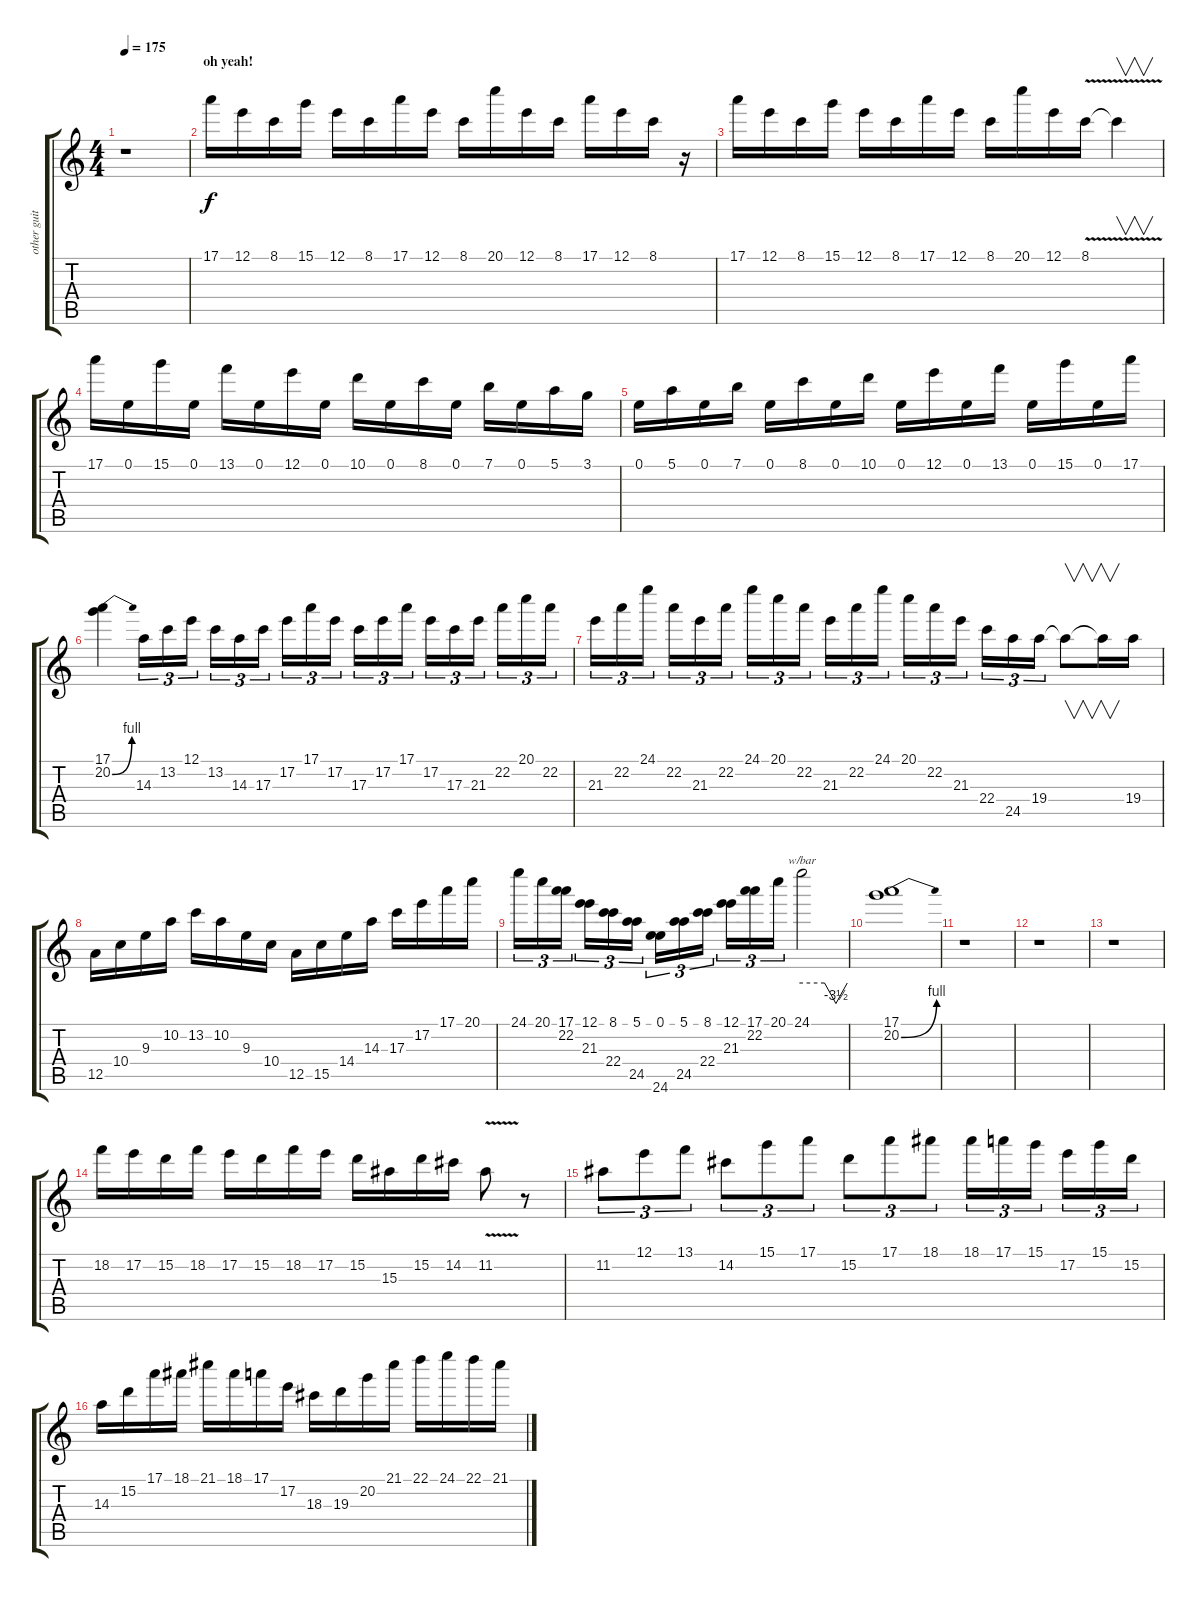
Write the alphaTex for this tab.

\track ("other guitar" "other guit") {instrument distortionguitar}
\staff {score tabs}
\tuning (E4 B3 G3 D3 A2 E2) {hide}
\ts (4 4)
\tempo 175
\clef g2
\ks c
r.1{dy f} |
\section ("" "oh yeah!")
17.1.16 12.1.16 8.1.16 15.1.16 12.1.16 8.1.16 17.1.16 12.1.16 8.1.16 20.1.16 12.1.16 8.1.16 17.1.16 12.1.16 8.1.16 r.16 |
17.1.16 12.1.16 8.1.16 15.1.16 12.1.16 8.1.16 17.1.16 12.1.16 8.1.16 20.1.16 12.1.16 8.1{v}.16 8.1{t}.4{v} |
17.1.16 0.1.16 15.1.16 0.1.16 13.1.16 0.1.16 12.1.16 0.1.16 10.1.16 0.1.16 8.1.16 0.1.16 7.1.16 0.1.16 5.1.16 3.1.16 |
0.1.16 5.1.16 0.1.16 7.1.16 0.1.16 8.1.16 0.1.16 10.1.16 0.1.16 12.1.16 0.1.16 13.1.16 0.1.16 15.1.16 0.1.16 17.1.16 |
(17.1 20.2{be (bend 0 0 60 4)}).4 14.3.16{tu (3 2)} 13.2.16{tu (3 2)} 12.1.16{tu (3 2)} 13.2.16{tu (3 2)} 14.3.16{tu (3 2)} 17.3.16{tu (3 2)} 17.2.16{tu (3 2)} 17.1.16{tu (3 2)} 17.2.16{tu (3 2)} 17.3.16{tu (3 2)} 17.2.16{tu (3 2)} 17.1.16{tu (3 2)} 17.2.16{tu (3 2)} 17.3.16{tu (3 2)} 21.3.16{tu (3 2)} 22.2.16{tu (3 2)} 20.1.16{tu (3 2)} 22.2.16{tu (3 2)} |
21.3.16{tu (3 2)} 22.2.16{tu (3 2)} 24.1.16{tu (3 2)} 22.2.16{tu (3 2)} 21.3.16{tu (3 2)} 22.2.16{tu (3 2)} 24.1.16{tu (3 2)} 20.1.16{tu (3 2)} 22.2.16{tu (3 2)} 21.3.16{tu (3 2)} 22.2.16{tu (3 2)} 24.1.16{tu (3 2)} 20.1.16{tu (3 2)} 22.2.16{tu (3 2)} 21.3.16{tu (3 2)} 22.4.16{tu (3 2)} 24.5.16{tu (3 2)} 19.4.16{tu (3 2)} 19.4{t}.8{v} 19.4{t}.16{v} 19.4.16 |
12.5.16 10.4.16 9.3.16 10.2.16 13.2.16 10.2.16 9.3.16 10.4.16 12.5.16 15.5.16 14.4.16 14.3.16 17.3.16 17.2.16 17.1.16 20.1.16 |
24.1.16{tu (3 2)} 20.1.16{tu (3 2)} (17.1 22.2).16{tu (3 2)} (12.1 21.3).16{tu (3 2)} (8.1 22.4).16{tu (3 2)} (5.1 24.5).16{tu (3 2)} (0.1 24.6).16{tu (3 2)} (5.1 24.5).16{tu (3 2)} (8.1 22.4).16{tu (3 2)} (12.1 21.3).16{tu (3 2)} (17.1 22.2).16{tu (3 2)} 20.1.16{tu (3 2)} 24.1.2{tbe (custom default 0 0 30 0 45 -14 60 0)} |
(17.1 20.2{be (bend 0 0 60 4)}).1{instrument overdrivenguitar} |
r.1 |
r.1 |
r.1 |
18.2.16 17.2.16 15.2.16 18.2.16 17.2.16 15.2.16 18.2.16 17.2.16 15.2.16 15.3.16 15.2.16 14.2.16 11.2{v}.8 r.8 |
11.2.8{tu (3 2)} 12.1.8{tu (3 2)} 13.1.8{tu (3 2)} 14.2.8{tu (3 2)} 15.1.8{tu (3 2)} 17.1.8{tu (3 2)} 15.2.8{tu (3 2)} 17.1.8{tu (3 2)} 18.1.8{tu (3 2)} 18.1.16{tu (3 2)} 17.1.16{tu (3 2)} 15.1.16{tu (3 2)} 17.2.16{tu (3 2)} 15.1.16{tu (3 2)} 15.2.16{tu (3 2)} |
14.3.16 15.2.16 17.1.16 18.1.16 21.1.16 18.1.16 17.1.16 17.2.16 18.3.16 19.3.16 20.2.16 21.1.16 22.1.16 24.1.16 22.1.16 21.1.16
